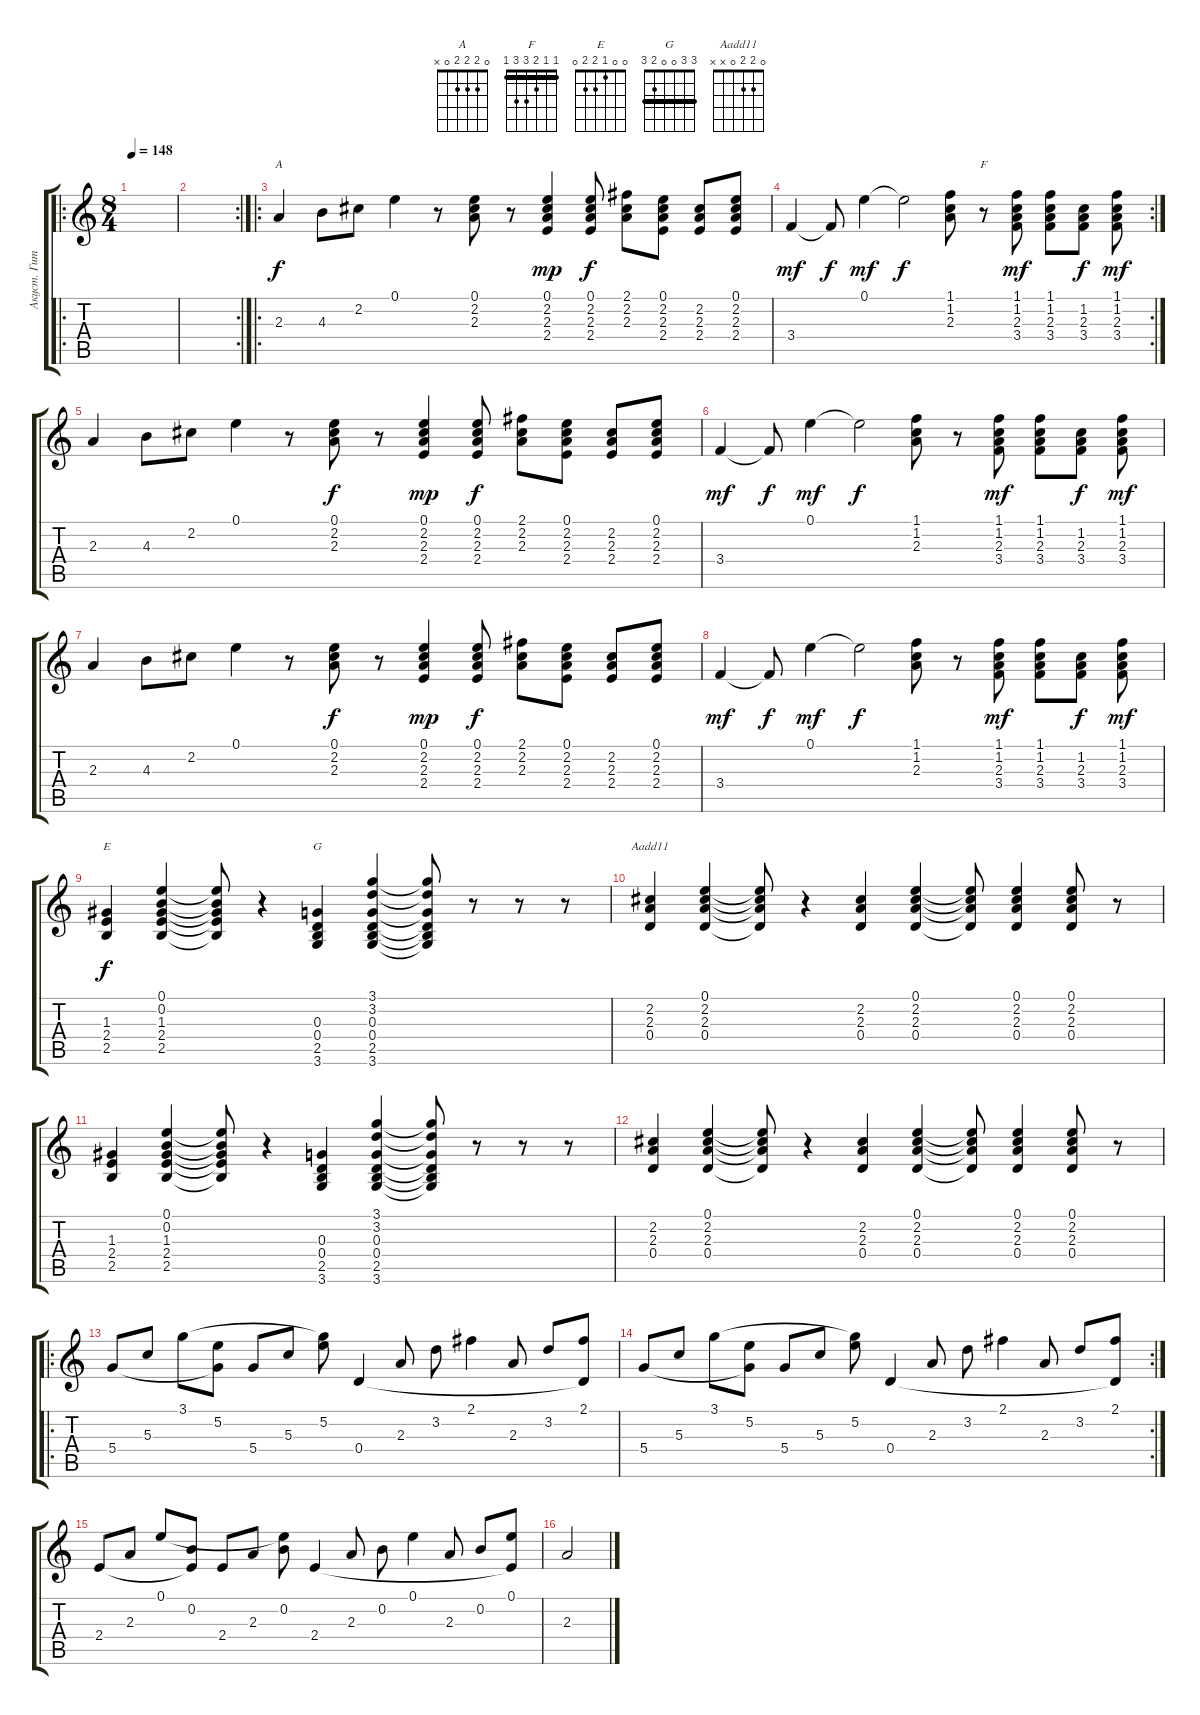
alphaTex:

\track ("Акуст. Гитара 2" "Акуст. Гит") {instrument acousticguitarsteel}
\staff {score tabs}
\tuning (E4 B3 G3 D3 A2 E2) {hide}
\chord ("A" 0 2 2 2 0 x)
\chord ("F" 1 1 2 3 3 1) {barre 1}
\chord ("E" 0 0 1 2 2 0)
\chord ("G" 3 3 0 0 2 3) {barre 3}
\chord ("Aadd11" 0 2 2 0 x x)
\ro
\ts (8 4)
\tempo 148
\clef g2
\ks c
|
\rc 2
|
\ro
2.3.4{ch "A"} 4.3.8 2.2.8 0.1.4 r.8 (0.1 2.2 2.3).8{dy f} r.8 (0.1 2.2 2.3 2.4).4{dy mp} (0.1 2.2 2.3 2.4).8{dy f} (2.1 2.2 2.3).8 (0.1 2.2 2.3 2.4).8 (2.2 2.3 2.4).8 (0.1 2.2 2.3 2.4).8 |
\rc 2
3.4.4{dy mf} 3.4{t}.8{dy f} 0.1.4{dy mf} 0.1{t}.2{dy f} (1.1 1.2 2.3).8 r.8{ch "F"} (1.1 1.2 2.3 3.4).8{dy mf} (1.1 1.2 2.3 3.4).8 (1.2 2.3 3.4).8{dy f} (1.1 1.2 2.3 3.4).8{dy mf} |
2.3.4 4.3.8 2.2.8 0.1.4 r.8 (0.1 2.2 2.3).8{dy f} r.8 (0.1 2.2 2.3 2.4).4{dy mp} (0.1 2.2 2.3 2.4).8{dy f} (2.1 2.2 2.3).8 (0.1 2.2 2.3 2.4).8 (2.2 2.3 2.4).8 (0.1 2.2 2.3 2.4).8 |
3.4.4{dy mf} 3.4{t}.8{dy f} 0.1.4{dy mf} 0.1{t}.2{dy f} (1.1 1.2 2.3).8 r.8 (1.1 1.2 2.3 3.4).8{dy mf} (1.1 1.2 2.3 3.4).8 (1.2 2.3 3.4).8{dy f} (1.1 1.2 2.3 3.4).8{dy mf} |
2.3.4 4.3.8 2.2.8 0.1.4 r.8 (0.1 2.2 2.3).8{dy f} r.8 (0.1 2.2 2.3 2.4).4{dy mp} (0.1 2.2 2.3 2.4).8{dy f} (2.1 2.2 2.3).8 (0.1 2.2 2.3 2.4).8 (2.2 2.3 2.4).8 (0.1 2.2 2.3 2.4).8 |
3.4.4{dy mf} 3.4{t}.8{dy f} 0.1.4{dy mf} 0.1{t}.2{dy f} (1.1 1.2 2.3).8 r.8 (1.1 1.2 2.3 3.4).8{dy mf} (1.1 1.2 2.3 3.4).8 (1.2 2.3 3.4).8{dy f} (1.1 1.2 2.3 3.4).8{dy mf} |
(1.3 2.4 2.5).4{ch "E" dy f volume 10 balance 10} (0.1 0.2 1.3 2.4 2.5).4 (0.1{t} 0.2{t} 1.3{t} 2.4{t} 2.5{t}).8 r.4 (0.3 0.4 2.5 3.6).4{ch "G"} (3.1 3.2 0.3 0.4 2.5 3.6).4 (3.1{t} 3.2{t} 0.3{t} 0.4{t} 2.5{t} 3.6{t}).8 r.8 r.8 r.8 |
(2.2 2.3 0.4).4{ch "Aadd11"} (0.1 2.2 2.3 0.4).4 (0.1{t} 2.2{t} 2.3{t} 0.4{t}).8 r.4 (2.2 2.3 0.4).4 (0.1 2.2 2.3 0.4).4 (0.1{t} 2.2{t} 2.3{t} 0.4{t}).8 (0.1 2.2 2.3 0.4).4 (0.1 2.2 2.3 0.4).8 r.8 |
(1.3 2.4 2.5).4{balance 10} (0.1 0.2 1.3 2.4 2.5).4 (0.1{t} 0.2{t} 1.3{t} 2.4{t} 2.5{t}).8 r.4 (0.3 0.4 2.5 3.6).4 (3.1 3.2 0.3 0.4 2.5 3.6).4 (3.1{t} 3.2{t} 0.3{t} 0.4{t} 2.5{t} 3.6{t}).8 r.8 r.8 r.8 |
(2.2 2.3 0.4).4 (0.1 2.2 2.3 0.4).4 (0.1{t} 2.2{t} 2.3{t} 0.4{t}).8 r.4 (2.2 2.3 0.4).4 (0.1 2.2 2.3 0.4).4 (0.1{t} 2.2{t} 2.3{t} 0.4{t}).8 (0.1 2.2 2.3 0.4).4 (0.1 2.2 2.3 0.4).8 r.8 |
\ro
5.4.8{volume 14 balance 10 instrument electricguitarjazz} 5.3.8 3.1.8 (5.2 5.4{t}).8 5.4.8 5.3.8 (3.1{t} 5.2).8 0.4.4 2.3.8 3.2.8 2.1.4 2.3.8 3.2.8 (2.1 0.4{t}).8 |
\rc 2
5.4.8{volume 13 balance 10 instrument electricguitarjazz} 5.3.8 3.1.8 (5.2 5.4{t}).8 5.4.8 5.3.8 (3.1{t} 5.2).8 0.4.4 2.3.8 3.2.8 2.1.4 2.3.8 3.2.8 (2.1 0.4{t}).8 |
2.4.8{volume 11 balance 10 instrument electricguitarjazz} 2.3.8 0.1.8 (0.2 2.4{t}).8 2.4.8 2.3.8 (0.1{t} 0.2).8 2.4.4 2.3.8 0.2.8 0.1.4 2.3.8 0.2.8 (0.1 2.4{t}).8 |
2.3.2
